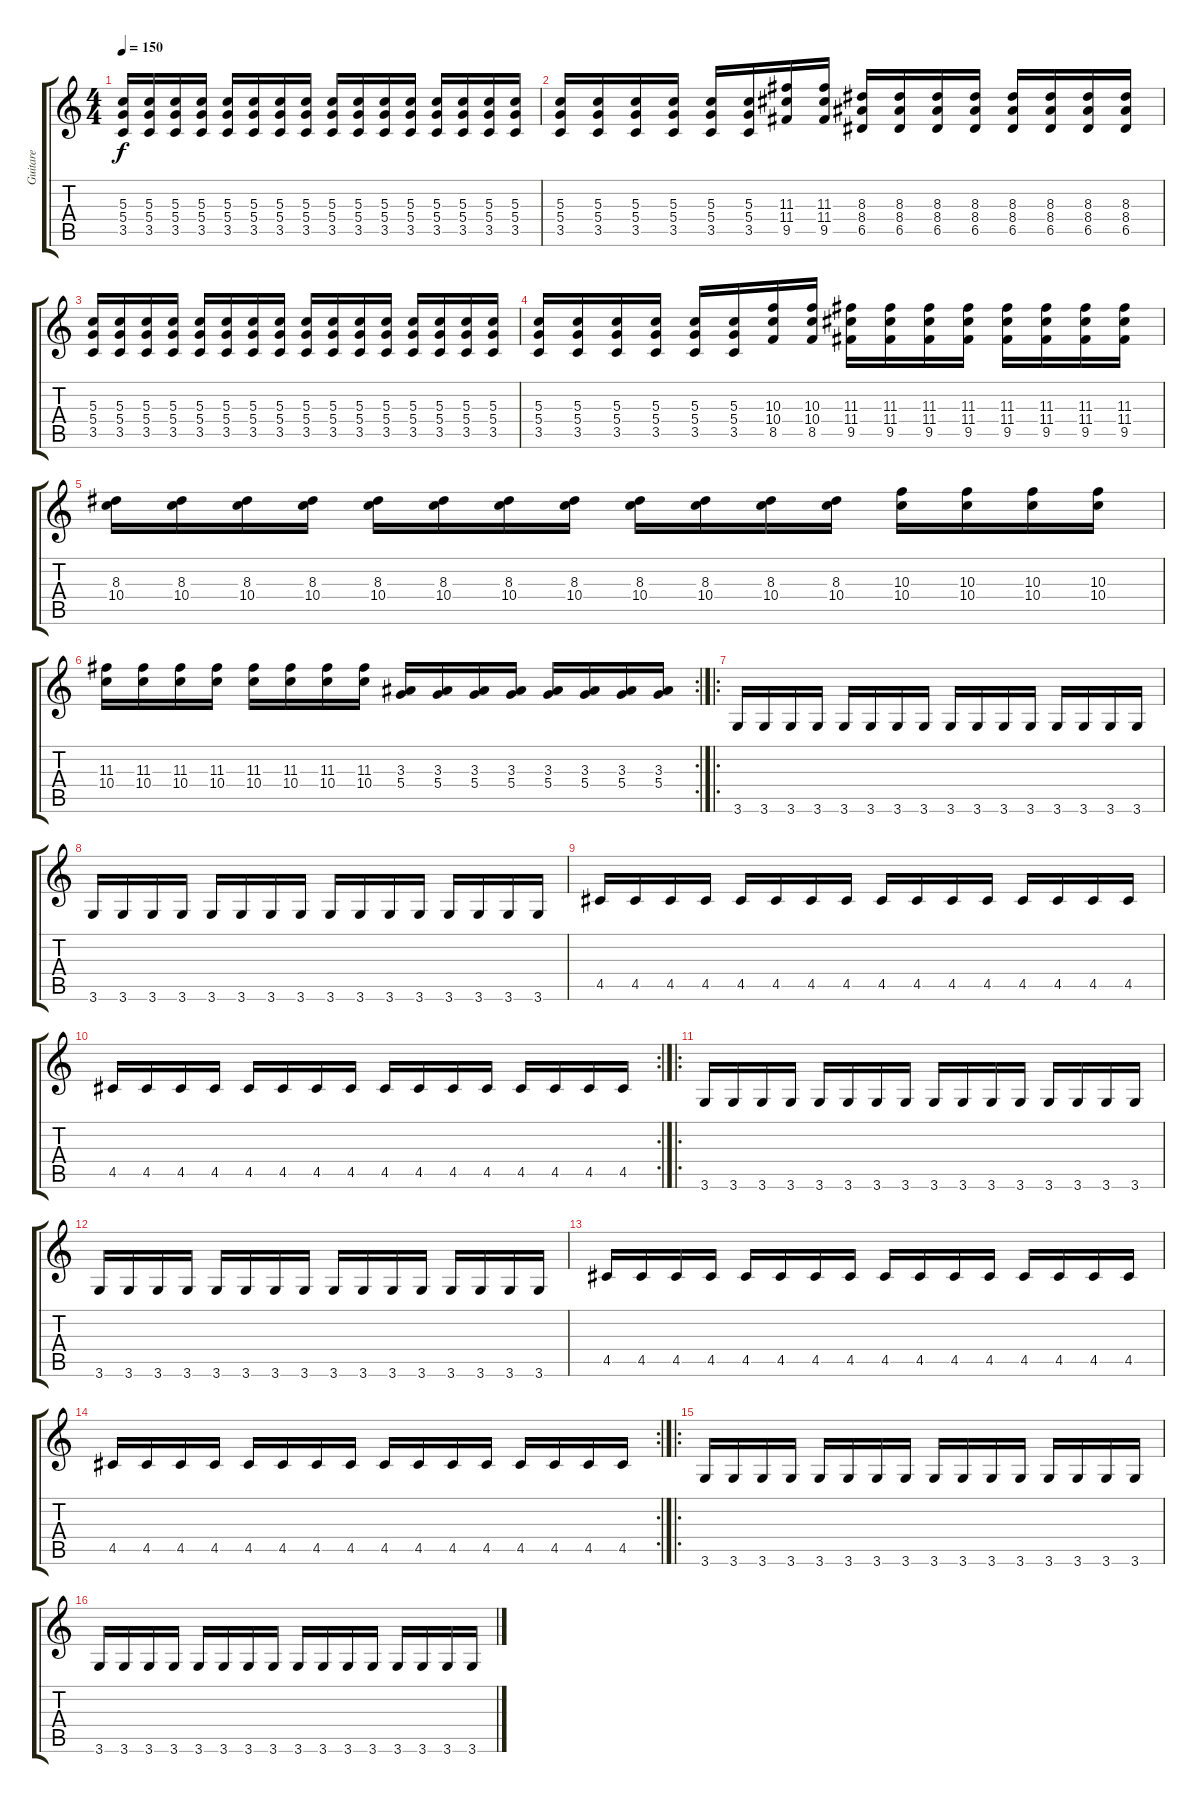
\track ("Guitare" "Guitare") {instrument distortionguitar}
\staff {score tabs}
\tuning (E4 B3 G3 D3 A2 E2) {hide}
\ts (4 4)
\tempo 150
\clef g2
\ks c
(5.3 5.4 3.5).16{dy f} (5.3 5.4 3.5).16 (5.3 5.4 3.5).16 (5.3 5.4 3.5).16 (5.3 5.4 3.5).16 (5.3 5.4 3.5).16 (5.3 5.4 3.5).16 (5.3 5.4 3.5).16 (5.3 5.4 3.5).16 (5.3 5.4 3.5).16 (5.3 5.4 3.5).16 (5.3 5.4 3.5).16 (5.3 5.4 3.5).16 (5.3 5.4 3.5).16 (5.3 5.4 3.5).16 (5.3 5.4 3.5).16 |
(5.3 5.4 3.5).16 (5.3 5.4 3.5).16 (5.3 5.4 3.5).16 (5.3 5.4 3.5).16 (5.3 5.4 3.5).16 (5.3 5.4 3.5).16 (11.3 11.4 9.5).16 (11.3 11.4 9.5).16 (8.3 8.4 6.5).16 (8.3 8.4 6.5).16 (8.3 8.4 6.5).16 (8.3 8.4 6.5).16 (8.3 8.4 6.5).16 (8.3 8.4 6.5).16 (8.3 8.4 6.5).16 (8.3 8.4 6.5).16 |
(5.3 5.4 3.5).16 (5.3 5.4 3.5).16 (5.3 5.4 3.5).16 (5.3 5.4 3.5).16 (5.3 5.4 3.5).16 (5.3 5.4 3.5).16 (5.3 5.4 3.5).16 (5.3 5.4 3.5).16 (5.3 5.4 3.5).16 (5.3 5.4 3.5).16 (5.3 5.4 3.5).16 (5.3 5.4 3.5).16 (5.3 5.4 3.5).16 (5.3 5.4 3.5).16 (5.3 5.4 3.5).16 (5.3 5.4 3.5).16 |
(5.3 5.4 3.5).16 (5.3 5.4 3.5).16 (5.3 5.4 3.5).16 (5.3 5.4 3.5).16 (5.3 5.4 3.5).16 (5.3 5.4 3.5).16 (10.3 10.4 8.5).16 (10.3 10.4 8.5).16 (11.3 11.4 9.5).16 (11.3 11.4 9.5).16 (11.3 11.4 9.5).16 (11.3 11.4 9.5).16 (11.3 11.4 9.5).16 (11.3 11.4 9.5).16 (11.3 11.4 9.5).16 (11.3 11.4 9.5).16 |
(8.3 10.4).16 (8.3 10.4).16 (8.3 10.4).16 (8.3 10.4).16 (8.3 10.4).16 (8.3 10.4).16 (8.3 10.4).16 (8.3 10.4).16 (8.3 10.4).16 (8.3 10.4).16 (8.3 10.4).16 (8.3 10.4).16 (10.3 10.4).16 (10.3 10.4).16 (10.3 10.4).16 (10.3 10.4).16 |
\rc 2
(11.3 10.4).16 (11.3 10.4).16 (11.3 10.4).16 (11.3 10.4).16 (11.3 10.4).16 (11.3 10.4).16 (11.3 10.4).16 (11.3 10.4).16 (3.3 5.4).16 (3.3 5.4).16 (3.3 5.4).16 (3.3 5.4).16 (3.3 5.4).16 (3.3 5.4).16 (3.3 5.4).16 (3.3 5.4).16 |
\ro
3.6.16 3.6.16 3.6.16 3.6.16 3.6.16 3.6.16 3.6.16 3.6.16 3.6.16 3.6.16 3.6.16 3.6.16 3.6.16 3.6.16 3.6.16 3.6.16 |
3.6.16 3.6.16 3.6.16 3.6.16 3.6.16 3.6.16 3.6.16 3.6.16 3.6.16 3.6.16 3.6.16 3.6.16 3.6.16 3.6.16 3.6.16 3.6.16 |
4.5.16 4.5.16 4.5.16 4.5.16 4.5.16 4.5.16 4.5.16 4.5.16 4.5.16 4.5.16 4.5.16 4.5.16 4.5.16 4.5.16 4.5.16 4.5.16 |
\rc 2
4.5.16 4.5.16 4.5.16 4.5.16 4.5.16 4.5.16 4.5.16 4.5.16 4.5.16 4.5.16 4.5.16 4.5.16 4.5.16 4.5.16 4.5.16 4.5.16 |
\ro
3.6.16 3.6.16 3.6.16 3.6.16 3.6.16 3.6.16 3.6.16 3.6.16 3.6.16 3.6.16 3.6.16 3.6.16 3.6.16 3.6.16 3.6.16 3.6.16 |
3.6.16 3.6.16 3.6.16 3.6.16 3.6.16 3.6.16 3.6.16 3.6.16 3.6.16 3.6.16 3.6.16 3.6.16 3.6.16 3.6.16 3.6.16 3.6.16 |
4.5.16 4.5.16 4.5.16 4.5.16 4.5.16 4.5.16 4.5.16 4.5.16 4.5.16 4.5.16 4.5.16 4.5.16 4.5.16 4.5.16 4.5.16 4.5.16 |
\rc 2
4.5.16 4.5.16 4.5.16 4.5.16 4.5.16 4.5.16 4.5.16 4.5.16 4.5.16 4.5.16 4.5.16 4.5.16 4.5.16 4.5.16 4.5.16 4.5.16 |
\ro
3.6.16 3.6.16 3.6.16 3.6.16 3.6.16 3.6.16 3.6.16 3.6.16 3.6.16 3.6.16 3.6.16 3.6.16 3.6.16 3.6.16 3.6.16 3.6.16 |
3.6.16 3.6.16 3.6.16 3.6.16 3.6.16 3.6.16 3.6.16 3.6.16 3.6.16 3.6.16 3.6.16 3.6.16 3.6.16 3.6.16 3.6.16 3.6.16
